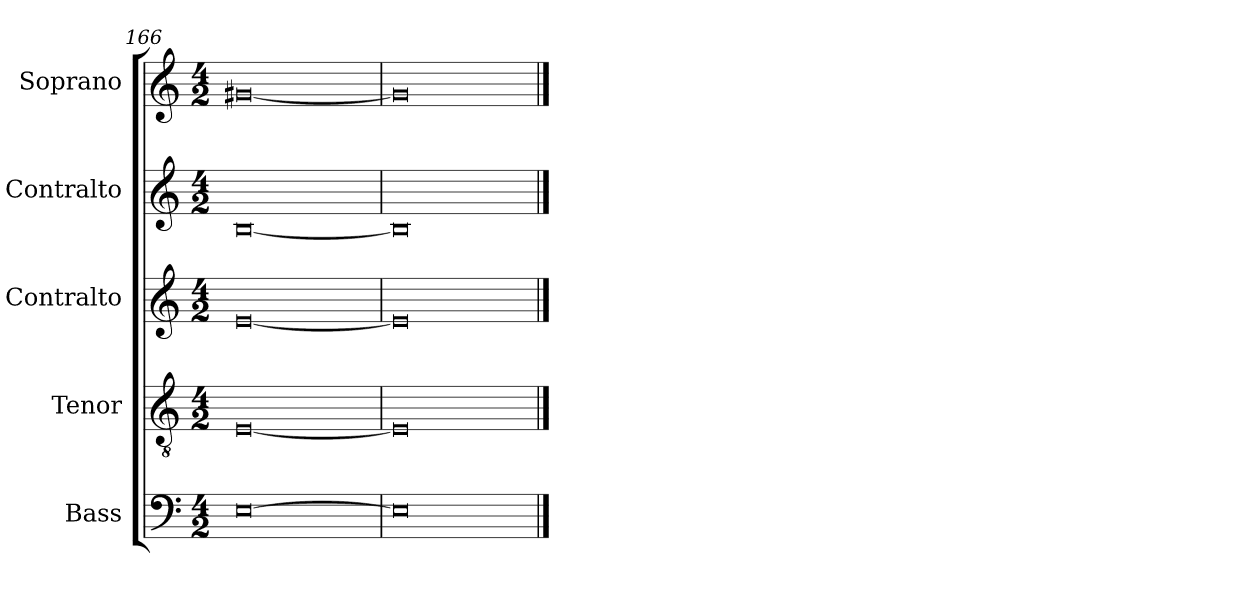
**kern	**kern	**kern	**kern	**kern
*part5	*part4	*part3	*part2	*part1
*staff5	*staff4	*staff3	*staff2	*staff1
*I"Bass	*I"Tenor	*I"Contralto	*I"Contralto	*I"Soprano
*I'B	*I'T	*I'A	*I'A	*I'S
*clefF4	*clefGv2	*clefG2	*clefG2	*clefG2
*k[]	*k[]	*k[]	*k[]	*k[]
*E:phr	*E:phr	*E:phr	*E:phr	*E:phr
*M4/2	*M4/2	*M4/2	*M4/2	*M4/2
=166	=166	=166	=166	=166
[0E	[0E	[0e	[0B	[0g#X
=167	=167	=167	=167	=167
0E]	0E]	0e]	0B]	0g#]
==	==	==	==	==
*-	*-	*-	*-	*-
